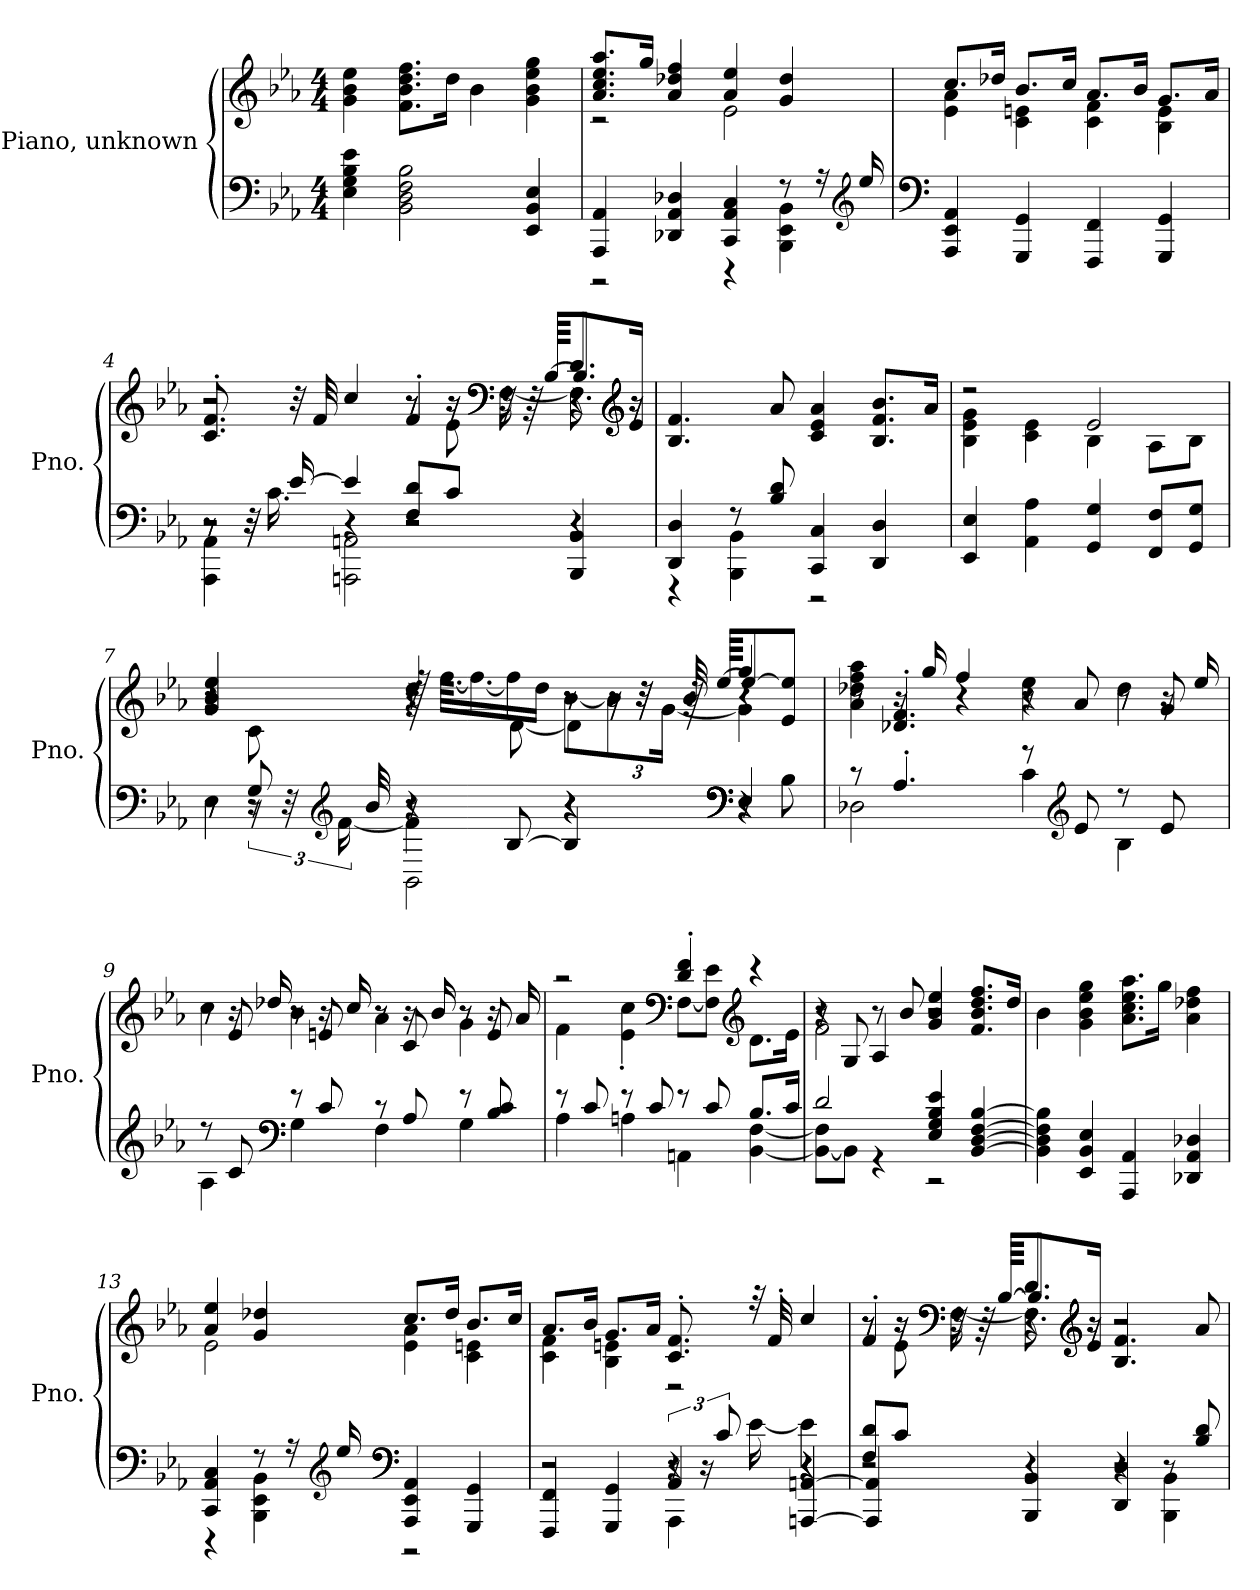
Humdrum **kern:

**kern	**kern
*part1	*part1
*staff2	*staff1
*I"Piano, unknown	*
*I'Pno.	*
*clefF4	*clefG2
*k[b-e-a-]	*k[b-e-a-]
*M4/4	*M4/4
*MM120	*MM120
=1	=1
4E-\ 4G\ 4B-\ 4e-\	4g\ 4b-\ 4ee-\
2BB-\ 2D\ 2F\ 2B-\	8.f\ 8.b-\ 8.dd\ 8.ff\L
.	16dd\Jk
.	4b-\
4EE-/ 4BB-/ 4E-/	4g\ 4b-\ 4ee-\ 4gg\
=2	=2
*^	*^
4AAA-/ 4AA-/	2r	8.a-/ 8.cc/ 8.ee-/ 8.aa-/L	2r
.	.	16gg/Jk	.
4DD-X/ 4AA-/ 4D-X/	.	4a-/ 4dd-X/ 4ff/	.
4CC/ 4AA-/ 4C/	4r	4a-/ 4ee-/	2e-\
8r	4BBB-\ 4EE-\ 4BB-\	4g/ 4dd-/	.
16r	.	.	.
*clefG2	*	*	*
16ee-/	.	.	.
*v	*v	*	*
=3	=3	=3
*clefF4	*	*
4AAA-/ 4EE-/ 4AA-/	8.cc/L	4e-\ 4a-\
.	16dd-X/Jk	.
4GGG/ 4GG/	8.b-/L	4c\ 4en\
.	16cc/Jk	.
4FFF/ 4FF/	8.a-/L	4c\ 4f\
.	16b-/Jk	.
4GGG/ 4GG/	8.g/L	4B-\ 4e\
.	16a-/Jk	.
!!LO:LB:g=z
=4	=4	=4
*^	*^	*
*	*^	*	*	*^
*	*	*^	*	*	*	*
8r	8r	2r	4AAA-\ 4AA-\	8.c/' 8.f/'	2r	2r	2r
16r	32r	.	.	.	.	.	.
.	16.c\	.	.	.	.	.	.
[16e-/	.	.	.	32r	.	.	.
.	.	.	.	32f/	.	.	.
4e-/]	4r	.	2AAAn\ 2AAn\	4cc/	.	.	.
2r	2r	8F/ 8d/L	.	4f'/	8r	8r	8r
.	.	8c/J	.	.	8e-\	16r	16r
*	*	*	*	*clefF4	*	*	*
.	.	.	.	.	.	32r	[16F\
.	.	.	.	.	.	64r	.
.	.	.	.	.	.	[64B-/KKKL	.
.	.	4BBB-/ 4BB-/	4r	8.d/L	4r	8.B-/J]	8.F\]
*	*	*	*	*clefG2	*	*	*
.	.	.	.	16e-/Jk	.	16r	16r
*	*v	*v	*v	*	*	*	*
*	*	*v	*v	*v	*v
=5	=5	=5
4DD/ 4D/	4r	4.B-/ 4.f/
8r	4BBB-\ 4BB-\	.
8B-/ 8d/	.	8a-/
4CC/ 4C/	2r	4c/ 4e-/ 4a-/
4DD/ 4D/	.	8.B-/ 8.f/ 8.b-/L
.	.	16a-/Jk
*v	*v	*
=6	=6
*	*^
4EE-/ 4E-/	2r	4B-\ 4e-\ 4g\
4AA-\ 4A-\	.	4c\ 4e-\
4GG/ 4G/	2e-/	4B-\
8FF/ 8F/L	.	8A-\L
8GG/ 8G/J	.	8B-\J
!!LO:LB:g=z
=7	=7	=7
*^	*^	*
*	*^	*	*	*^
*	*	*^	*	*	*	*
8r	8r	8r	4E-\	4r	8r	4g/ 4b-/ 4ee-/	4r
16r	12r	8G/	.	.	8c\	.	.
32r	.	.	.	.	.	.	.
*clefG2	*	*	*	*	*	*	*
.	[24f\	.	.	.	.	.	.
32b-/	.	.	.	.	.	.	.
8r	4f\]	4r	2BB-\	4dd/	128r	4r	8r
.	.	.	.	.	[64.ff\KKLL	.	.
.	.	.	.	.	16.ff\_	.	.
[8B-/	.	.	.	.	16ff\]	.	[8d\
.	.	.	.	.	16dd\JJ	.	.
4B-/]	4r	4r	.	8r	[8b-\L	8r	4d\]
*	*	*	*	*	*Xbrackettup	*	*
.	.	.	.	16r	12b-\]	16r	.
.	.	.	.	32r	.	32r	.
.	.	.	.	.	[24g\Jk	.	.
.	.	.	.	32b-/	.	64r	.
.	.	.	.	.	.	[64ee-/KKKL	.
*clefF4	*	*	*	*	*	*	*
4r	8r	4E-/	4r	4gg/	4g\]	8ee-/_	4r
.	8B-\	.	.	.	.	8e-/ 8ee-/]J	.
*	*v	*v	*v	*	*	*	*
*	*	*	*	*v	*v
=8	=8	=8	=8	=8
8r	2D-X\	8r	4a-\ 4dd-X\ 4ff\ 4aa-\	8r
4.A-'/	.	16r	.	4.d-X/' 4.f/'
.	.	16gg/	.	.
.	.	4ff/	4r	.
8r	4c\	8r	4ee-\	4r
*clefG2	*	*	*	*
8e-/	.	8a-/	.	.
8r	4B-\	8r	4dd-\	8r
8e-/	.	16r	.	8g/
.	.	16ee-/	.	.
!!LO:LB:g=z	!!	!!
=9	=9	=9	=9	=9
8r	4A-\	8r	4cc\	8r
8c/	.	16r	.	8e-/
.	.	16dd-X/	.	.
*clefF4	*	*	*	*
8r	4G\	8r	4b-\	8r
8c/	.	16r	.	8en/
.	.	16cc/	.	.
8r	4F\	8r	4a-\	8r
8A-/	.	16r	.	8c/
.	.	16b-/	.	.
8r	4G\	8r	4g\	8r
8B-/ 8c/	.	16r	.	8e/
.	.	16a-/	.	.
*	*	*	*v	*v
=10	=10	=10	=10
8r	4A-\	2r	4f\
8c/	.	.	.
8r	4An\	.	4e-\' 4cc\'
8c/	.	.	.
*	*	*clefF4	*
8r	4AAn\	4d/' 4f/'	[8F\L
8c/	.	.	8F\] 8e-\J
*	*	*clefG2	*
8.B-/L	[4BB-\ [4F\	4r	8.d\L
16c/Jk	.	.	16e-\Jk
=11	=11	=11	=11
*	*	*	*^
2d/	8BB-\_ 8F\]L	8r	2f\	4r
.	8BB-\J]	8G/	.	.
.	4r	8r	.	4A-/
.	.	8b-/	.	.
4E-/ 4G/ 4B-/ 4e-/	2r	4g/ 4b-/ 4ee-/	2r	2r
[4BB-/ [4D/ [4F/ [4B-/	.	8.f/ 8.b-/ 8.dd/ 8.ff/L	.	.
.	.	16dd/Jk	.	.
*v	*v	*	*	*
*	*v	*v	*v
!!LO:LB:g=z
=12	=12
4BB-\] 4D\] 4F\] 4B-\]	4b-\
4EE-/ 4BB-/ 4E-/	4g\ 4b-\ 4ee-\ 4gg\
4AAA-/ 4AA-/	8.a-\ 8.cc\ 8.ee-\ 8.aa-\L
.	16gg\Jk
4DD-X/ 4AA-/ 4D-X/	4a-\ 4dd-X\ 4ff\
=13	=13
*^	*^
4CC/ 4AA-/ 4C/	4r	4a-/ 4ee-/	2e-\
8r	4BBB-\ 4EE-\ 4BB-\	4g/ 4dd-X/	.
16r	.	.	.
*clefG2	*	*	*
16ee-/	.	.	.
*clefF4	*	*	*
4AAA-/ 4EE-/ 4AA-/	2r	8.cc/L	4e-\ 4a-\
.	.	16dd-/Jk	.
4GGG/ 4GG/	.	8.b-/L	4c\ 4en\
.	.	16cc/Jk	.
=14	=14	=14	=14
*^	*^	*	*
4FFF/ 4FF/	2r	2r	2r	8.a-/L	4c\ 4f\
.	.	.	.	16b-/Jk	.
4GGG/ 4GG/	.	.	.	8.g/L	4B-\ 4en\
.	.	.	.	16a-/Jk	.
6r	8r	4AA-/	4AAA-\	8.c/' 8.f/'	2r
.	16r	.	.	.	.
12c/	.	.	.	.	.
.	[16e-\	.	.	32r	.
.	.	.	.	32f'/	.
4r	4e-\]	[4AAAn/ [4AAn/	4r	4cc/	.
*	*	*v	*v	*	*
!!LO:LB:g=z
=15	=15	=15	=15	=15
*	*	*	*^	*^
8F/ 8d/L	2r	4AAA/] 4AA/]	4f'/	8r	8r	8r
8c/J	.	.	.	8e-\	16r	16r
*	*	*	*clefF4	*	*	*
.	.	.	.	.	32r	[16F\
.	.	.	.	.	64r	.
.	.	.	.	.	[64B-/KKKL	.
4BBB-/ 4BB-/	.	4r	8.d/L	4r	8.B-/J]	8.F\]
*	*	*	*clefG2	*	*	*
.	.	.	16e-/Jk	.	16r	16r
4DD/ 4D/	4r	2r	4.B-/ 4.f/	2r	2r	2r
8r	4BBB-\ 4BB-\	.	.	.	.	.
8B-/ 8d/	.	.	8a-/	.	.	.
*v	*v	*v	*	*	*	*
*	*v	*v	*v	*v
=	=
*-	*-
